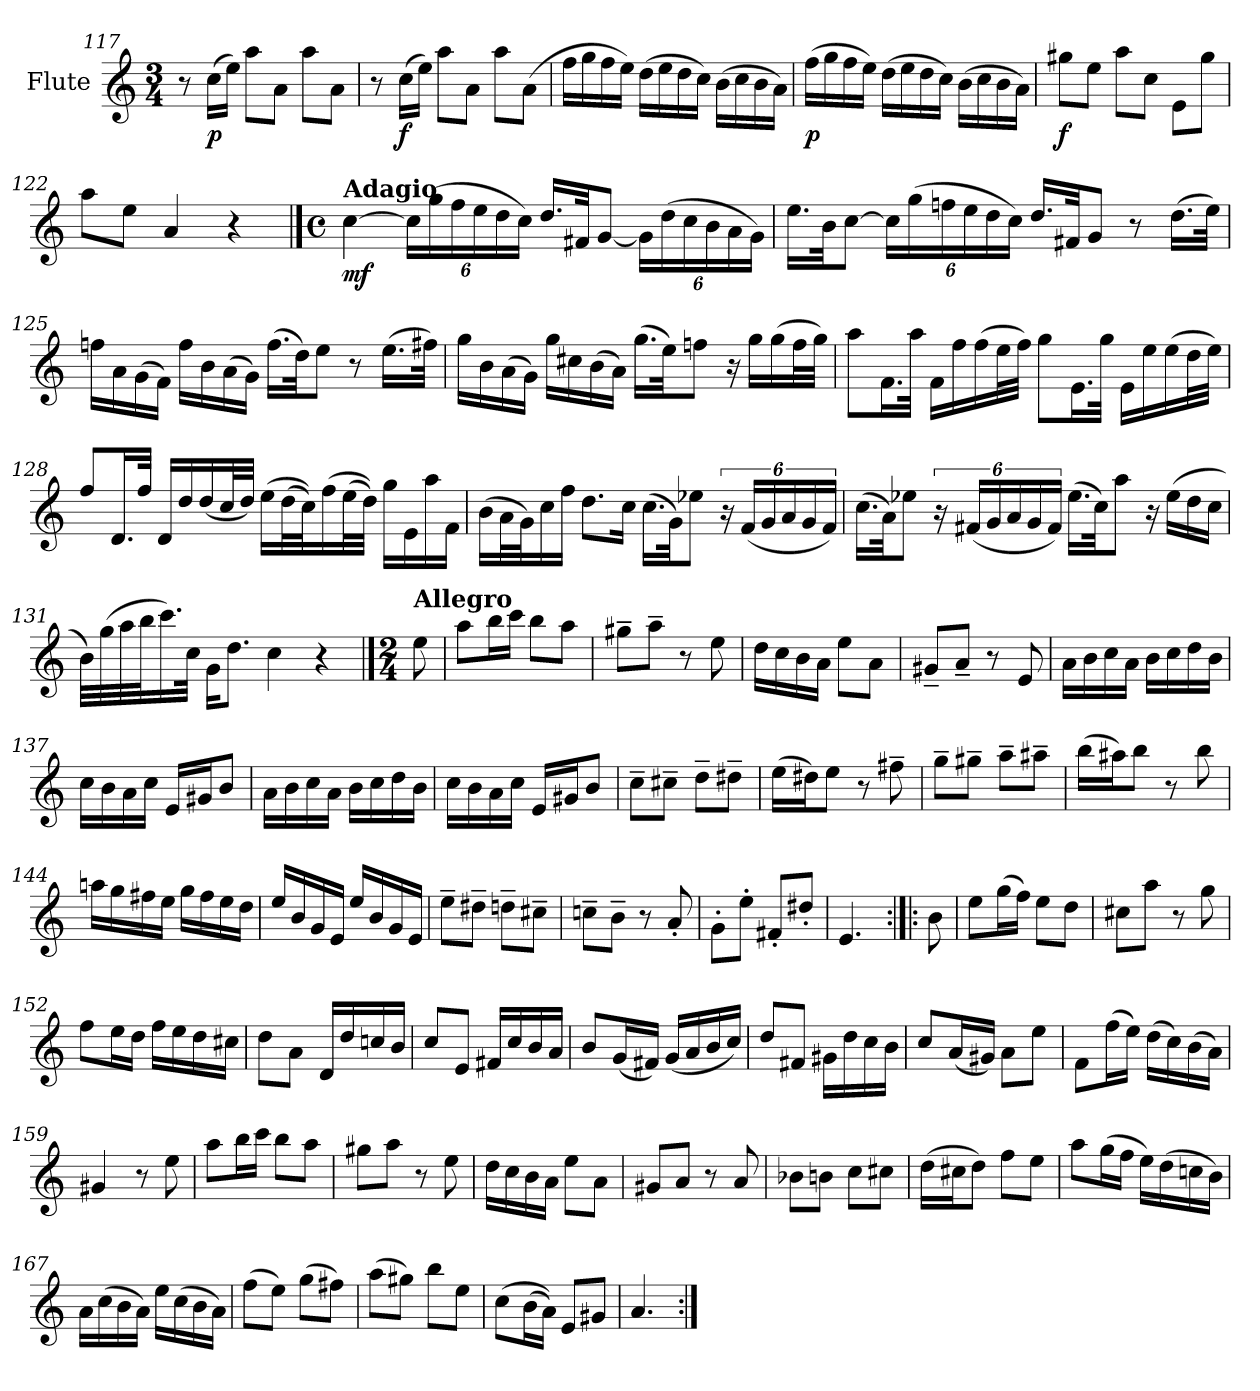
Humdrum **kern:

**kern	**dynam
*part1	*part1
*staff1	*staff1
*I"Flute	*
*I'Fl.	*
*clefG2	*
*k[]	*
*M3/4	*
=117	=117
8r	.
!	!LO:DY:b
(>16cc\LL	p
16ee\JJ)	.
8aa\L	.
8a\J	.
8aa\L	.
8a\J	.
=118	=118
8r	.
!	!LO:DY:b
(>16cc\LL	f
16ee\JJ)	.
8aa\L	.
8a\J	.
8aa\L	.
(>8a\J	.
!!LO:LB:g=z
=119	=119
16ff\LL	.
16gg\	.
16ff\	.
16ee\JJ)	.
(>16dd\LL	.
16ee\	.
16dd\	.
16cc\JJ)	.
(>16b\LL	.
16cc\	.
16b\	.
16a\JJ)	.
=120	=120
!	!LO:DY:b
(>16ff\LL	p
16gg\	.
16ff\	.
16ee\JJ)	.
(>16dd\LL	.
16ee\	.
16dd\	.
16cc\JJ)	.
(>16b\LL	.
16cc\	.
16b\	.
16a\JJ)	.
=121	=121
!	!LO:DY:b
8gg#X\L	f
8ee\J	.
8aa\L	.
8cc\J	.
8e\L	.
8gg#\J	.
=122	=122
8aa\L	.
8ee\J	.
4a/	.
4r	.
!!LO:LB:g=z
==123	==123
*M4/4	*
*met(c)	*
!LO:TX:a:B:t=Adagio	!
!	!LO:DY:b
[4cc\	mf
*Xbrackettup	*
24cc\LL]	.
(>24gg\	.
24ff\	.
24ee\	.
24dd\	.
24cc\JJ)	.
16.dd/LL	.
32f#X/JK	.
[8g/J	.
24g\LL]	.
(>24dd\	.
24cc\	.
24b\	.
24a\	.
24g\JJ)	.
=124	=124
16.ee\LL	.
32b\JK	.
[8cc\J	.
24cc\LL]	.
(>24gg\	.
24ffn\	.
24ee\	.
24dd\	.
24cc\JJ)	.
16.dd/LL	.
32f#X/JK	.
8g/J	.
8r	.
(>16.dd\LL	.
32ee\JJk)	.
!!LO:LB:g=z
=125	=125
16ffn\LL	.
16a\	.
(>16g\	.
16f\JJ)	.
16ff\LL	.
16b\	.
(>16a\	.
16g\JJ)	.
(>16.ff\LL	.
32dd\JK)	.
8ee\J	.
8r	.
(>16.ee\LL	.
32ff#X\JJk)	.
=126	=126
16gg\LL	.
16b\	.
(>16a\	.
16g\JJ)	.
16gg\LL	.
16cc#X\	.
(>16b\	.
16a\JJ)	.
(>16.gg\LL	.
32ee\JK)	.
8ffn\J	.
16r	.
16gg\LL	.
(>16gg\	.
32ff\L	.
32gg\JJJ)	.
!!LO:LB:g=z
=127	=127
8aa\L	.
16.f\L	.
32aa\JJk	.
16f\LL	.
16ff\	.
(>16ff\	.
32ee\L	.
32ff\JJJ)	.
8gg\L	.
16.e\L	.
32gg\JJk	.
16e\LL	.
16ee\	.
(>16ee\	.
32dd\L	.
32ee\JJJ)	.
=128	=128
8ff/L	.
16.d/L	.
32ff/JJk	.
16d/LL	.
16dd/	.
(<16dd/	.
32cc/L	.
32dd/JJJ)	.
(>16ee\LL	.
(>32dd\L	.
32cc\J))	.
(>16ff\	.
(>32ee\L	.
32dd\JJJ))	.
16gg\LL	.
16e\	.
16aa\	.
16f\JJ	.
!!LO:LB:g=z
=129	=129
(>16b\LL	.
32a\L	.
32g\J)	.
16cc\	.
16ff\JJ	.
8.dd\L	.
16cc\Jk	.
(>16.cc\LL	.
32g\JK)	.
8ee-X\J	.
*brackettup	*
24r	.
(<24f/LL	.
24g/	.
24a/	.
24g/	.
24f/JJ)	.
=130	=130
(>16.cc\LL	.
32a\JK)	.
8ee-X\J	.
24r	.
(<24f#X/LL	.
24g/	.
24a/	.
24g/	.
24f#/JJ)	.
(>16.ee-\LL	.
32cc\JK)	.
8aa\J	.
16r	.
(>16ee-\LL	.
16dd\	.
16cc\JJ	.
=131	=131
32b\LLL)	.
(>32gg\	.
32aa\	.
32bb\J	.
16.ccc\)	.
32cc\JJk	.
16g\KL	.
8.dd\J	.
4cc\	.
4r	.
!!LO:LB:g=z
==131X1	==131X1
*M2/4	*
*MM120	*
!LO:TX:a:B:t=Allegro	!
8ee\	.
=132	=132
8aa\L	.
16bb\L	.
16ccc\JJ	.
8bb\L	.
8aa\J	.
=133	=133
8gg#X~\L	.
8aa~\J	.
8r	.
8ee\	.
=134	=134
16dd\LL	.
16cc\	.
16b\	.
16a\JJ	.
8ee\L	.
8a\J	.
=135	=135
8g#X~/L	.
8a~/J	.
8r	.
8e/	.
=136	=136
16a\LL	.
16b\	.
16cc\	.
16a\JJ	.
16b\LL	.
16cc\	.
16dd\	.
16b\JJ	.
=137	=137
16cc\LL	.
16b\	.
16a\	.
16cc\JJ	.
16e/LL	.
16g#X/J	.
8b/J	.
!!LO:LB:g=z
=138	=138
16a\LL	.
16b\	.
16cc\	.
16a\JJ	.
16b\LL	.
16cc\	.
16dd\	.
16b\JJ	.
=139	=139
16cc\LL	.
16b\	.
16a\	.
16cc\JJ	.
16e/LL	.
16g#X/J	.
8b/J	.
=140	=140
8cc~\L	.
8cc#X~\J	.
8dd~\L	.
8dd#X~\J	.
=141	=141
(>16ee\LL	.
16dd#X\J)	.
8ee\J	.
8r	.
8ff#X~\	.
=142	=142
8gg~\L	.
8gg#X~\J	.
8aa~\L	.
8aa#X~\J	.
=143	=143
(>16bb\LL	.
16aa#X\J)	.
8bb\J	.
8r	.
8bb\	.
!!LO:LB:g=z
=144	=144
16aan\LL	.
16gg\	.
16ff#X\	.
16ee\JJ	.
16gg\LL	.
16ff#\	.
16ee\	.
16dd\JJ	.
=145	=145
16ee/LL	.
16b/	.
16g/	.
16e/JJ	.
16ee/LL	.
16b/	.
16g/	.
16e/JJ	.
=146	=146
8ee~\L	.
8dd#X~\J	.
8ddn~\L	.
8cc#X~\J	.
=147	=147
8ccn~\L	.
8b~\J	.
8r	.
8a'/	.
=148	=148
8g'\L	.
8ee'\J	.
8f#X'/L	.
8dd#X'/J	.
=149	=149
4.e/	.
=149X2:|!|:	=149X2:|!|:
8b\	.
=150	=150
8ee\L	.
(>16gg\L	.
16ff\JJ)	.
8ee\L	.
8dd\J	.
!!LO:LB:g=z
=151	=151
8cc#X\L	.
8aa\J	.
8r	.
8gg\	.
=152	=152
8ff\L	.
16ee\L	.
16dd\JJ	.
16ff\LL	.
16ee\	.
16dd\	.
16cc#X\JJ	.
=153	=153
8dd\L	.
8a\J	.
16d/LL	.
16dd/	.
16ccn/	.
16b/JJ	.
=154	=154
8cc/L	.
8e/J	.
16f#X/LL	.
16cc/	.
16b/	.
16a/JJ	.
=155	=155
8b/L	.
(<16g/L	.
16f#X/JJ)	.
(<16g/LL	.
16a/	.
16b/	.
16cc/JJ)	.
=156	=156
8dd/L	.
8f#X/J	.
16g#X\LL	.
16dd\	.
16cc\	.
16b\JJ	.
!!LO:LB:g=z
=157	=157
8cc/L	.
(<16a/L	.
16g#X/JJ)	.
8a\L	.
8ee\J	.
=158	=158
8f\L	.
(>16ff\L	.
16ee\JJ)	.
(>16dd\LL	.
16cc\)	.
(>16b\	.
16a\JJ)	.
=159	=159
4g#X/	.
8r	.
8ee\	.
=160	=160
8aa\L	.
16bb\L	.
16ccc\JJ	.
8bb\L	.
8aa\J	.
=161	=161
8gg#X\L	.
8aa\J	.
8r	.
8ee\	.
=162	=162
16dd\LL	.
16cc\	.
16b\	.
16a\JJ	.
8ee\L	.
8a\J	.
=163	=163
8g#X/L	.
8a/J	.
8r	.
8a/	.
!!LO:PB:g=z
=164	=164
8b-X\L	.
8bn\J	.
8cc\L	.
8cc#X\J	.
=165	=165
(>16dd\LL	.
16cc#X\J	.
8dd\J)	.
8ff\L	.
8ee\J	.
=166	=166
8aa\L	.
(>16gg\L	.
16ff\JJ	.
16ee\LL)	.
(>16dd\	.
16ccn\	.
16b\JJ)	.
=167	=167
16a\LL	.
(>16cc\	.
16b\	.
16a\JJ)	.
16ee\LL	.
(>16cc\	.
16b\	.
16a\JJ)	.
=168	=168
(>8ff\L	.
8ee\J)	.
(>8gg\L	.
8ff#X\J)	.
=169	=169
(>8aa\L	.
8gg#X\J)	.
8bb\L	.
8ee\J	.
=170	=170
(>8cc\L	.
(>16b\L	.
16a\JJ))	.
8e/L	.
8g#X/J	.
=171	=171
4.a/	.
=:|!	=:|!
*-	*-
